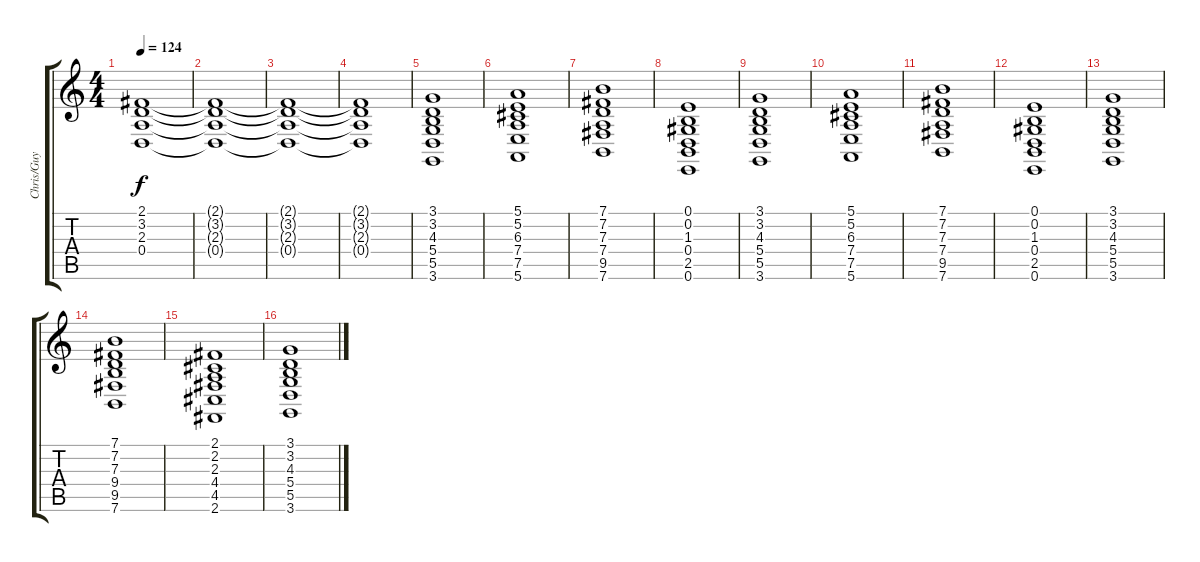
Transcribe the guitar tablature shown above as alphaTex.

\track ("Chris/Guy (piano)" "Chris/Guy ") {instrument acousticgrandpiano}
\staff {score tabs}
\tuning (E4 B3 G3 D3 A2 E2) {hide}
\ts (4 4)
\tempo 124
\clef g2
\ks c
(2.1{t} 3.2{t} 2.3{t} 0.4{t}).1{dy f} |
(2.1{t} 3.2{t} 2.3{t} 0.4{t}).1 |
(2.1{t} 3.2{t} 2.3{t} 0.4{t}).1 |
(2.1{t} 3.2{t} 2.3{t} 0.4{t}).1 |
(3.1 3.2 4.3 5.4 5.5 3.6).1 |
(5.1 5.2 6.3 7.4 7.5 5.6).1 |
(7.1 7.2 7.3 7.4 9.5 7.6).1 |
(0.1 0.2 1.3 0.4 2.5 0.6).1 |
(3.1 3.2 4.3 5.4 5.5 3.6).1 |
(5.1 5.2 6.3 7.4 7.5 5.6).1 |
(7.1 7.2 7.3 7.4 9.5 7.6).1 |
(0.1 0.2 1.3 0.4 2.5 0.6).1 |
(3.1 3.2 4.3 5.4 5.5 3.6).1 |
(7.1 7.2 7.3 9.4 9.5 7.6).1 |
(2.1 2.2 2.3 4.4 4.5 2.6).1 |
(3.1 3.2 4.3 5.4 5.5 3.6).1
